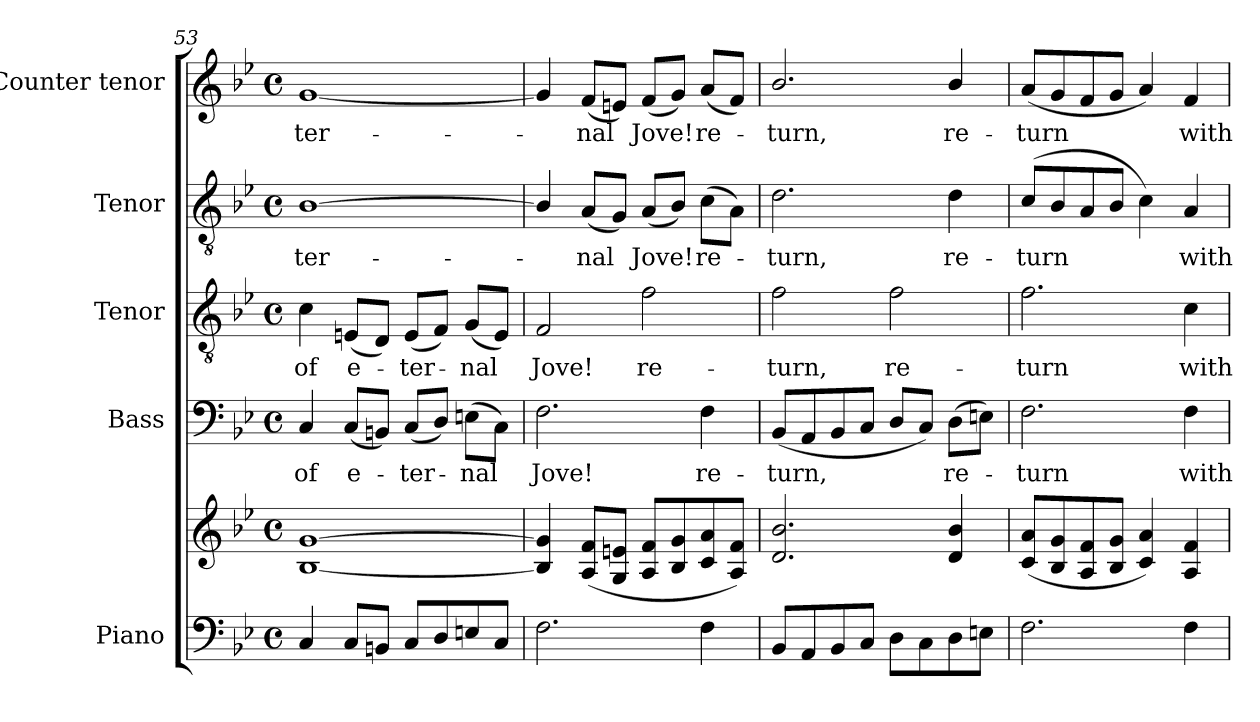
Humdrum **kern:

**kern	**kern	**kern	**text	**kern	**text	**kern	**text	**kern	**text
*part5	*part5	*part4	*part4	*part3	*part3	*part2	*part2	*part1	*part1
*staff6	*staff5	*staff4	*staff4	*staff3	*staff3	*staff2	*staff2	*staff1	*staff1
*I"Piano	*	*I"Bass	*	*I"Tenor	*	*I"Tenor	*	*I"Counter tenor	*
*I'Pno.	*	*I'B.	*	*I'T.	*	*I'T.	*	*	*
*clefF4	*clefG2	*clefF4	*	*clefGv2	*	*clefGv2	*	*clefG2	*
*	*	*	*	*ITrd7c12	*	*ITrd7c12	*	*	*
*k[b-e-]	*k[b-e-]	*k[b-e-]	*	*k[b-e-]	*	*k[b-e-]	*	*k[b-e-]	*
*B-:	*B-:	*B-:	*	*B-:	*	*B-:	*	*B-:	*
*M4/4	*M4/4	*M4/4	*	*M4/4	*	*M4/4	*	*M4/4	*
*met(c)	*met(c)	*met(c)	*	*met(c)	*	*met(c)	*	*met(c)	*
=53	=53	=53	=53	=53	=53	=53	=53	=53	=53
!	!	!	!LO:LY:b:color=#000000	!	!	!	!	!	!
!	!	!	!	!	!LO:LY:b:color=#000000	!	!	!	!
!	!	!	!	!	!	!	!LO:LY:b:color=#000000	!	!
!	!	!	!	!	!	!	!	!	!LO:LY:b:color=#000000
4Ci/	[1B-i [1gi	4Ci/	of	4Ci\	of	[1BB-i	-ter-	[1gi	-ter-
!	!	!	!LO:LY:b:color=#000000	!	!	!	!	!	!
!	!	!	!	!	!LO:LY:b:color=#000000	!	!	!	!
8Ci/L	.	(8Ci/L	e-	(8EEni/L	e-	.	.	.	.
8BBni/J	.	8BBni/J)	.	8DDi/J)	.	.	.	.	.
!	!	!	!LO:LY:b:color=#000000	!	!	!	!	!	!
!	!	!	!	!	!LO:LY:b:color=#000000	!	!	!	!
8Ci/L	.	(8Ci/L	-ter-	(8EEi/L	-ter-	.	.	.	.
8Di/	.	8Di/J)	.	8FFi/J)	.	.	.	.	.
!	!	!	!LO:LY:b:color=#000000	!	!	!	!	!	!
!	!	!	!	!	!LO:LY:b:color=#000000	!	!	!	!
8Eni/	.	(8Eni\L	-nal	(8GGi/L	-nal	.	.	.	.
8Ci/J	.	8Ci\J)	.	8EEi/J)	.	.	.	.	.
=54	=54	=54	=54	=54	=54	=54	=54	=54	=54
!	!	!	!LO:LY:b:color=#000000	!	!	!	!	!	!
!	!	!	!	!	!LO:LY:b:color=#000000	!	!	!	!
2.Fi\	4B-i/] 4gi]	2.Fi\	Jove!	2FFi/	Jove!	4BB-i/]	.	4gi/]	.
!	!	!	!	!	!	!	!LO:LY:b:color=#000000	!	!
!	!	!	!	!	!	!	!	!	!LO:LY:b:color=#000000
.	(8Ai/ 8fiL	.	.	.	.	(8AAi/L	-nal	(8fi/L	-nal
.	8Gi/ 8eniJ	.	.	.	.	8GGi/J)	.	8eni/J)	.
!	!	!	!	!	!LO:LY:b:color=#000000	!	!	!	!
!	!	!	!	!	!	!	!LO:LY:b:color=#000000	!	!
!	!	!	!	!	!	!	!	!	!LO:LY:b:color=#000000
.	8Ai/ 8fiL	.	.	2Fi\	re-	(8AAi/L	Jove!	(8fi/L	Jove!
.	8B-i/ 8gi	.	.	.	.	8BB-i/J)	.	8gi/J)	.
!	!	!	!LO:LY:b:color=#000000	!	!	!	!	!	!
!	!	!	!	!	!	!	!LO:LY:b:color=#000000	!	!
!	!	!	!	!	!	!	!	!	!LO:LY:b:color=#000000
4Fi\	8ci/ 8ai	4Fi\	re-	.	.	(8Ci\L	re-	(8ai/L	re-
.	8Ai/ 8fiJ)	.	.	.	.	8AAi\J)	.	8fi/J)	.
!!LO:PB:g=z
=55	=55	=55	=55	=55	=55	=55	=55	=55	=55
!	!	!	!LO:LY:b:color=#000000	!	!	!	!	!	!
!	!	!	!	!	!LO:LY:b:color=#000000	!	!	!	!
!	!	!	!	!	!	!	!LO:LY:b:color=#000000	!	!
!	!	!	!	!	!	!	!	!	!LO:LY:b:color=#000000
8BB-i/L	2.di/ 2.b-i	(8BB-i/L	-turn,	2Fi\	-turn,	2.Di\	-turn,	2.b-i/	-turn,
8AAi/	.	8AAi/	.	.	.	.	.	.	.
8BB-i/	.	8BB-i/	.	.	.	.	.	.	.
8Ci/J	.	8Ci/J	.	.	.	.	.	.	.
!	!	!	!	!	!LO:LY:b:color=#000000	!	!	!	!
8Di\L	.	8Di/L	.	2Fi\	re-	.	.	.	.
8Ci\	.	8Ci/J)	.	.	.	.	.	.	.
!	!	!	!LO:LY:b:color=#000000	!	!	!	!	!	!
!	!	!	!	!	!	!	!LO:LY:b:color=#000000	!	!
!	!	!	!	!	!	!	!	!	!LO:LY:b:color=#000000
8Di\	4di/ 4b-i	(8Di\L	re-	.	.	4Di\	re-	4b-i/	re-
8Eni\J	.	8Eni\J)	.	.	.	.	.	.	.
=56	=56	=56	=56	=56	=56	=56	=56	=56	=56
!	!	!	!LO:LY:b:color=#000000	!	!	!	!	!	!
!	!	!	!	!	!LO:LY:b:color=#000000	!	!	!	!
!	!	!	!	!	!	!	!LO:LY:b:color=#000000	!	!
!	!	!	!	!	!	!	!	!	!LO:LY:b:color=#000000
2.Fi\	(8ci/ 8aiL	2.Fi\	-turn	2.Fi\	-turn	(8Ci/L	-turn	(8ai/L	-turn
.	8B-i/ 8gi	.	.	.	.	8BB-i/	.	8gi/	.
.	8Ai/ 8fi	.	.	.	.	8AAi/	.	8fi/	.
.	8B-i/ 8giJ	.	.	.	.	8BB-i/J	.	8gi/J	.
.	4ci/ 4ai)	.	.	.	.	4Ci\)	.	4ai/)	.
!	!	!	!LO:LY:b:color=#000000	!	!	!	!	!	!
!	!	!	!	!	!LO:LY:b:color=#000000	!	!	!	!
!	!	!	!	!	!	!	!LO:LY:b:color=#000000	!	!
!	!	!	!	!	!	!	!	!	!LO:LY:b:color=#000000
4Fi\	4Ai/ 4fi	4Fi\	with	4Ci\	with	4AAi/	with	4fi/	with
=	=	=	=	=	=	=	=	=	=
*-	*-	*-	*-	*-	*-	*-	*-	*-	*-
